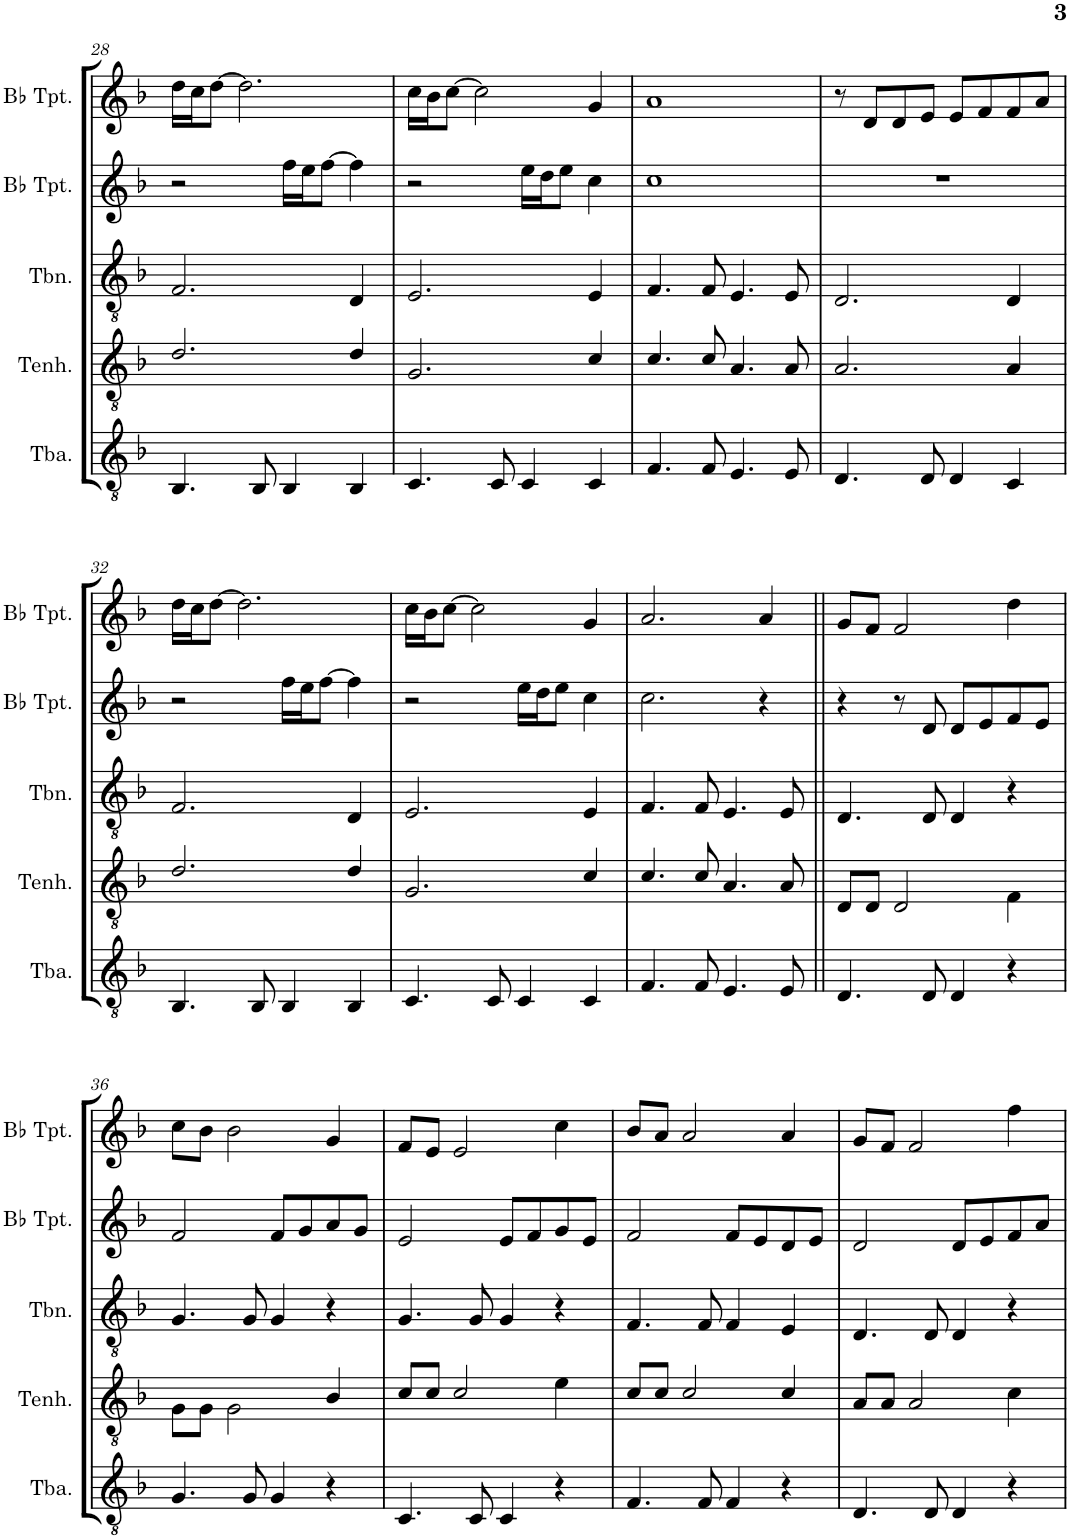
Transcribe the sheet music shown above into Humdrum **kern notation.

**kern	**kern	**kern	**kern	**kern
*part5	*part4	*part3	*part2	*part1
*staff5	*staff4	*staff3	*staff2	*staff1
*I"Tuba	*I"Tenorhorn	*I"Trombone	*I"Bb Trumpet	*I"Bb Trumpet
*I'Tba.	*I'Tenh.	*I'Tbn.	*I'Bb Tpt.	*I'Bb Tpt.
!!LO:PB:g=z
*clefGv2	*clefGv2	*clefGv2	*clefG2	*clefG2
*Trd1c2	*Trd1c2	*Trd1c2	*Trd1c2	*Trd1c2
*k[b-]	*k[b-]	*k[b-]	*k[b-]	*k[b-]
*M4/4	*M4/4	*M4/4	*M4/4	*M4/4
=28	=28	=28	=28	=28
4.BB-/	2.d/	2.F/	2r	16dd\LL
.	.	.	.	16cc\J
.	.	.	.	[>8dd\J
.	.	.	.	2.dd\]
8BB-/	.	.	.	.
4BB-/	.	.	16ff\LL	.
.	.	.	16ee\J	.
.	.	.	[>8ff\J	.
4BB-/	4d/	4D/	4ff\]	.
=29	=29	=29	=29	=29
4.C/	2.G/	2.E/	2r	16cc\LL
.	.	.	.	16b-\J
.	.	.	.	[>8cc\J
.	.	.	.	2cc\]
8C/	.	.	.	.
4C/	.	.	16ee\LL	.
.	.	.	16dd\J	.
.	.	.	8ee\J	.
4C/	4c/	4E/	4cc\	4g/
=30	=30	=30	=30	=30
4.F/	4.c/	4.F/	1cc	1a
8F/	8c/	8F/	.	.
4.E/	4.A/	4.E/	.	.
8E/	8A/	8E/	.	.
=31	=31	=31	=31	=31
4.D/	2.A/	2.D/	1r	8r
.	.	.	.	8d/L
.	.	.	.	8d/
8D/	.	.	.	8e/J
4D/	.	.	.	8e/L
.	.	.	.	8f/
4C/	4A/	4D/	.	8f/
.	.	.	.	8a/J
!!LO:LB:g=z
=32	=32	=32	=32	=32
4.BB-/	2.d/	2.F/	2r	16dd\LL
.	.	.	.	16cc\J
.	.	.	.	[>8dd\J
.	.	.	.	2.dd\]
8BB-/	.	.	.	.
4BB-/	.	.	16ff\LL	.
.	.	.	16ee\J	.
.	.	.	[>8ff\J	.
4BB-/	4d/	4D/	4ff\]	.
=33	=33	=33	=33	=33
4.C/	2.G/	2.E/	2r	16cc\LL
.	.	.	.	16b-\J
.	.	.	.	[>8cc\J
.	.	.	.	2cc\]
8C/	.	.	.	.
4C/	.	.	16ee\LL	.
.	.	.	16dd\J	.
.	.	.	8ee\J	.
4C/	4c/	4E/	4cc\	4g/
=34	=34	=34	=34	=34
4.F/	4.c/	4.F/	2.cc\	2.a/
8F/	8c/	8F/	.	.
4.E/	4.A/	4.E/	.	.
.	.	.	4r	4a/
8E/	8A/	8E/	.	.
=35||	=35||	=35||	=35||	=35||
4.D/	8D/L	4.D/	4r	8g/L
.	8D/J	.	.	8f/J
.	2D/	.	8r	2f/
8D/	.	8D/	8d/	.
4D/	.	4D/	8d/L	.
.	.	.	8e/	.
4r	4F\	4r	8f/	4dd\
.	.	.	8e/J	.
!!LO:LB:g=z
=36	=36	=36	=36	=36
4.G/	8G\L	4.G/	2f/	8cc\L
.	8G\J	.	.	8b-\J
.	2G\	.	.	2b-\
8G/	.	8G/	.	.
4G/	.	4G/	8f/L	.
.	.	.	8g/	.
4r	4B-/	4r	8a/	4g/
.	.	.	8g/J	.
=37	=37	=37	=37	=37
4.C/	8c/L	4.G/	2e/	8f/L
.	8c/J	.	.	8e/J
.	2c/	.	.	2e/
8C/	.	8G/	.	.
4C/	.	4G/	8e/L	.
.	.	.	8f/	.
4r	4e\	4r	8g/	4cc\
.	.	.	8e/J	.
=38	=38	=38	=38	=38
4.F/	8c/L	4.F/	2f/	8b-/L
.	8c/J	.	.	8a/J
.	2c/	.	.	2a/
8F/	.	8F/	.	.
4F/	.	4F/	8f/L	.
.	.	.	8e/	.
4r	4c/	4E/	8d/	4a/
.	.	.	8e/J	.
=39	=39	=39	=39	=39
4.D/	8A/L	4.D/	2d/	8g/L
.	8A/J	.	.	8f/J
.	2A/	.	.	2f/
8D/	.	8D/	.	.
4D/	.	4D/	8d/L	.
.	.	.	8e/	.
4r	4c\	4r	8f/	4ff\
.	.	.	8a/J	.
=	=	=	=	=
*-	*-	*-	*-	*-
